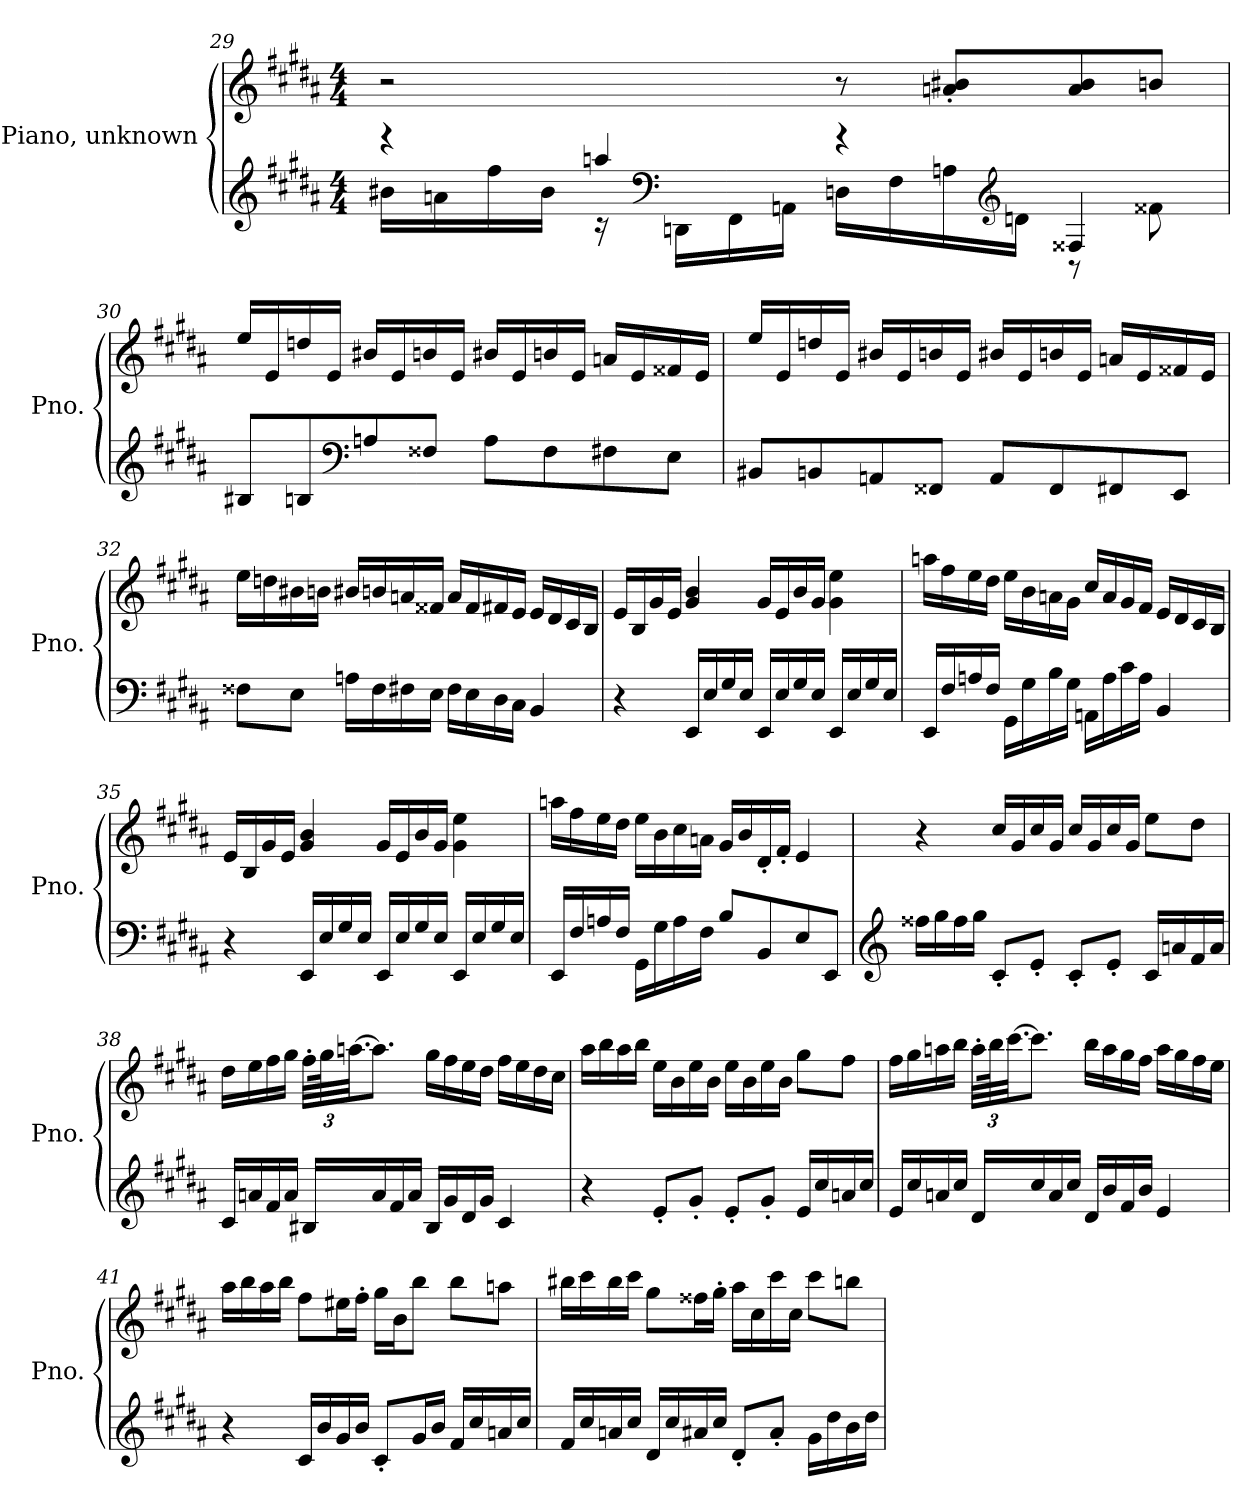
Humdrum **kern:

**kern	**kern
*part1	*part1
*staff2	*staff1
*I"Piano, unknown	*
*I'Pno.	*
!!LO:LB:g=z
*clefG2	*clefG2
*k[f#c#g#d#a#]	*k[f#c#g#d#a#]
*M4/4	*M4/4
=29	=29
*^	*
4r	16b#X\LL	2r
.	16an\	.
.	16ff#\	.
.	16b#\JJ	.
4aan/	16r	.
*clefF4	*	*
.	16DDn\LL	.
.	16FF#\	.
.	16AAn\JJ	.
4r	16Dn\LL	8r
.	16F#\	.
.	16An\	8an/' 8b#X/'L
*clefG2	*	*
.	16dn\JJ	.
4F##X/	8r	8a/ 8b#/
.	8f##X\	8bn/J
*v	*v	*
!!LO:LB:g=z
=30	=30
8B#X/L	16ee/LL
.	16e/
8Bn/	16ddn/
.	16e/JJ
*clefF4	*
8An/	16b#X/LL
.	16e/
8F##X/J	16bn/
.	16e/JJ
8A\L	16b#X/LL
.	16e/
8F##\	16bn/
.	16e/JJ
8F#X\	16an/LL
.	16e/
8E\J	16f##X/
.	16e/JJ
=31	=31
8BB#X/L	16ee/LL
.	16e/
8BBn/	16ddn/
.	16e/JJ
8AAn/	16b#X/LL
.	16e/
8FF##X/J	16bn/
.	16e/JJ
8AA/L	16b#X/LL
.	16e/
8FF##/	16bn/
.	16e/JJ
8FF#X/	16an/LL
.	16e/
8EE/J	16f##X/
.	16e/JJ
!!LO:LB:g=z
=32	=32
8F##X\L	16ee\LL
.	16ddn\
8E\J	16b#X\
.	16bn\JJ
16An\LL	16b#X/LL
16F##\	16bn/
16F#X\	16an/
16E\JJ	16f##X/JJ
16F#\LL	16a/LL
16E\	16f##/
16D#\	16f#X/
16C#\JJ	16e/JJ
4BB/	16e/LL
.	16d#/
.	16c#/
.	16B/JJ
=33	=33
4r	16e/LL
.	16B/
.	16g#/
.	16e/JJ
16EE/LL	4g#/ 4b/
16E/	.
16G#/	.
16E/JJ	.
16EE/LL	16g#/LL
16E/	16e/
16G#/	16b/
16E/JJ	16g#/JJ
16EE/LL	4g#\ 4ee\
16E/	.
16G#/	.
16E/JJ	.
!!LO:PB:g=z
=34	=34
16EE/LL	16aan\LL
16F#/	16ff#\
16An/	16ee\
16F#/JJ	16dd#\JJ
16GG#\LL	16ee\LL
16G#\	16b\
16B\	16an\
16G#\JJ	16g#\JJ
16AAn\LL	16cc#/LL
16A\	16a/
16c#\	16g#/
16A\JJ	16f#/JJ
4BB/	16e/LL
.	16d#/
.	16c#/
.	16B/JJ
=35	=35
4r	16e/LL
.	16B/
.	16g#/
.	16e/JJ
16EE/LL	4g#/ 4b/
16E/	.
16G#/	.
16E/JJ	.
16EE/LL	16g#/LL
16E/	16e/
16G#/	16b/
16E/JJ	16g#/JJ
16EE/LL	4g#\ 4ee\
16E/	.
16G#/	.
16E/JJ	.
!!LO:LB:g=z
=36	=36
16EE/LL	16aan\LL
16F#/	16ff#\
16An/	16ee\
16F#/JJ	16dd#\JJ
16GG#\LL	16ee\LL
16G#\	16b\
16A\	16cc#\
16F#\JJ	16an\JJ
8B/L	16g#/LL
.	16b/
8BB/	16d#'/
.	16f#'/JJ
8E/	4e/
8EE/J	.
=37	=37
*clefG2	*
16ff##X\LL	4r
16gg#\	.
16ff##\	.
16gg#\JJ	.
8c#'/L	16cc#/LL
.	16g#/
8e'/J	16cc#/
.	16g#/JJ
8c#'/L	16cc#/LL
.	16g#/
8e'/J	16cc#/
.	16g#/JJ
16c#/LL	8ee\L
16an/	.
16f#/	8dd#\J
16a/JJ	.
!!LO:LB:g=z
=38	=38
16c#/LL	16dd#\LL
16an/	16ee\
16f#/	16ff#\
16a/JJ	16gg#\JJ
*	*Xbrackettup
16B#X/LL	48ff#'\LLL
.	96gg#\K
.	[48.aan\JJ
16a/	8.aa\J]
16f#/	.
16a/JJ	.
16B#/LL	16gg#\LL
16g#/	16ff#\
16d#/	16ee\
16g#/JJ	16dd#\JJ
4c#/	16ff#\LL
.	16ee\
.	16dd#\
.	16cc#\JJ
=39	=39
4r	16aa#\LL
.	16bb\
.	16aa#\
.	16bb\JJ
8e'/L	16ee\LL
.	16b\
8g#'/J	16ee\
.	16b\JJ
8e'/L	16ee\LL
.	16b\
8g#'/J	16ee\
.	16b\JJ
16e/LL	8gg#\L
16cc#/	.
16an/	8ff#\J
16cc#/JJ	.
!!LO:LB:g=z
=40	=40
16e/LL	16ff#\LL
16cc#/	16gg#\
16an/	16aan\
16cc#/JJ	16bb\JJ
16d#/LL	48aa'\LLL
.	96bb\K
.	[48.ccc#\JJ
16cc#/	8.ccc#\J]
16a/	.
16cc#/JJ	.
16d#/LL	16bb\LL
16b/	16aa\
16f#/	16gg#\
16b/JJ	16ff#\JJ
4e/	16aa\LL
.	16gg#\
.	16ff#\
.	16ee\JJ
=41	=41
4r	16aa#\LL
.	16bb\
.	16aa#\
.	16bb\JJ
16c#/LL	8ff#\L
16b/	.
16g#/	16ee#X\L
16b/JJ	16ff#'\JJ
8c#'/L	16gg#\LL
.	16b\J
16g#/L	8bb\J
16b/JJ	.
16f#/LL	8bb\L
16cc#/	.
16an/	8aan\J
16cc#/JJ	.
!!LO:LB:g=z
=42	=42
16f#/LL	16bb#X\LL
16cc#/	16ccc#\
16an/	16bb#\
16cc#/JJ	16ccc#\JJ
16d#/LL	8gg#\L
16cc#/	.
16a#X/	16ff##X\L
16cc#/JJ	16gg#'\JJ
8d#'/L	16aa#\LL
.	16cc#\
8a#'/J	16ccc#\
.	16cc#\JJ
16g#\LL	8ccc#\L
16dd#\	.
16b\	8bbn\J
16dd#\JJ	.
=	=
*-	*-
